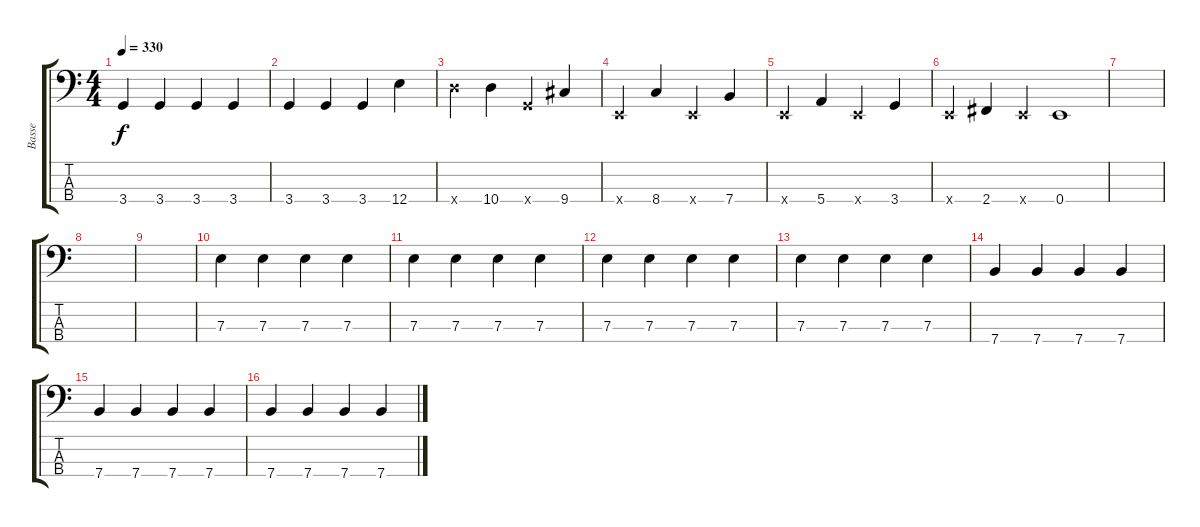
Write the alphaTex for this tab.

\track ("Basse" "Basse") {instrument electricbassfinger}
\staff {score tabs}
\tuning (G2 D2 A1 E1) {hide}
\ts (4 4)
\tempo 330
\clef f4
\ks c
3.4.4{dy f} 3.4.4 3.4.4 3.4.4 |
3.4.4 3.4.4 3.4.4 12.4.4 |
10.4{x}.4 10.4.4 3.4{x}.4 9.4.4 |
0.4{x}.4 8.4.4 0.4{x}.4 7.4.4 |
0.4{x}.4 5.4.4 0.4{x}.4 3.4.4 |
0.4{x}.4 2.4.4 0.4{x}.4 0.4.1 |
|
|
|
7.3.4 7.3.4 7.3.4 7.3.4 |
7.3.4 7.3.4 7.3.4 7.3.4 |
7.3.4 7.3.4 7.3.4 7.3.4 |
7.3.4 7.3.4 7.3.4 7.3.4 |
7.4.4 7.4.4 7.4.4 7.4.4 |
7.4.4 7.4.4 7.4.4 7.4.4 |
7.4.4 7.4.4 7.4.4 7.4.4
